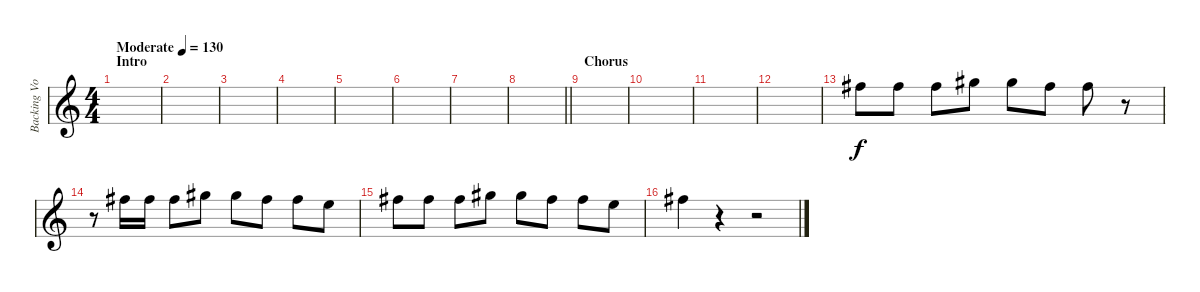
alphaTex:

\track ("Backing Vocals" "Backing Vo") {instrument distortionguitar}
\staff {score}
\tuning (E4 B3 G3 D3 A2 E2) {hide}
\ts (4 4)
\section ("" "Intro")
\tempo (130 "Moderate")
\clef g2
\ks c
|
|
|
|
|
|
|
\barLineRight lightlight
|
\section ("" "Chorus")
|
|
|
|
2.1.8 2.1.8 2.1.8 4.1.8 4.1.8 2.1.8 2.1.8 r.8 |
r.8 2.1.16 2.1.16 2.1.8 4.1.8 4.1.8 2.1.8 2.1.8 0.1.8 |
2.1.8 2.1.8 2.1.8 4.1.8 4.1.8 2.1.8 2.1.8 0.1.8 |
2.1.4 r.4 r.2
